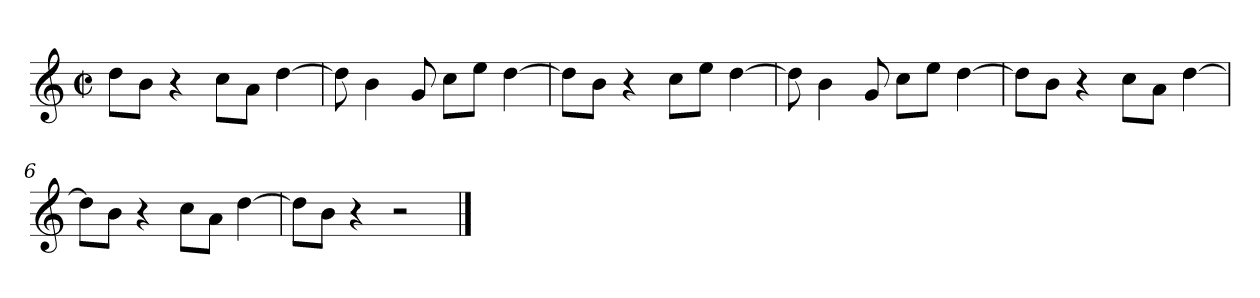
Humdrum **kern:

**kern
*part1
*staff1
*clefG2
*k[]
*C:
*M2/2
*met(c|)
=1
8dd\L
8b\J
4r
8cc\L
8a\J
[4dd\
=2
8dd\]
4b\
8g/
8cc\L
8ee\J
[4dd\
=3
8dd\L]
8b\J
4r
8cc\L
8ee\J
[4dd\
=4
8dd\]
4b\
8g/
8cc\L
8ee\J
[4dd\
=5
8dd\L]
8b\J
4r
8cc\L
8a\J
[4dd\
!!LO:LB:g=z
=6
8dd\L]
8b\J
4r
8cc\L
8a\J
[4dd\
=7
8dd\L]
8b\J
4r
2r
==
*-
